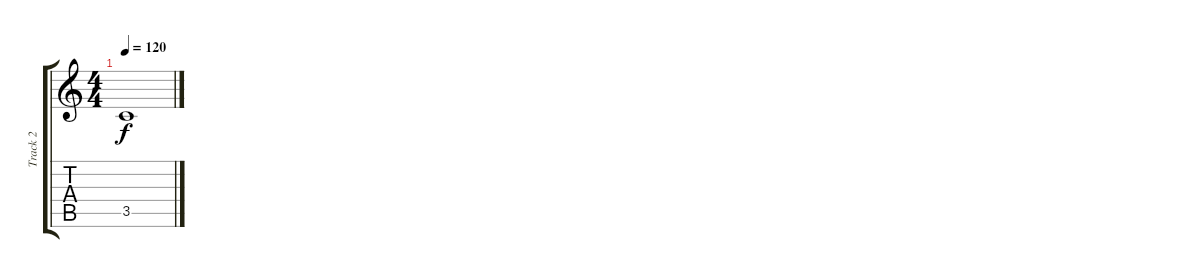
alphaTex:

\track ("Track 2" "Track 2") {instrument acousticguitarsteel}
\staff {score tabs}
\tuning (E4 B3 G3 D3 A2 E2) {hide}
\ts (4 4)
\tempo 120
\clef g2
\ks c
3.5.1{dy f}
